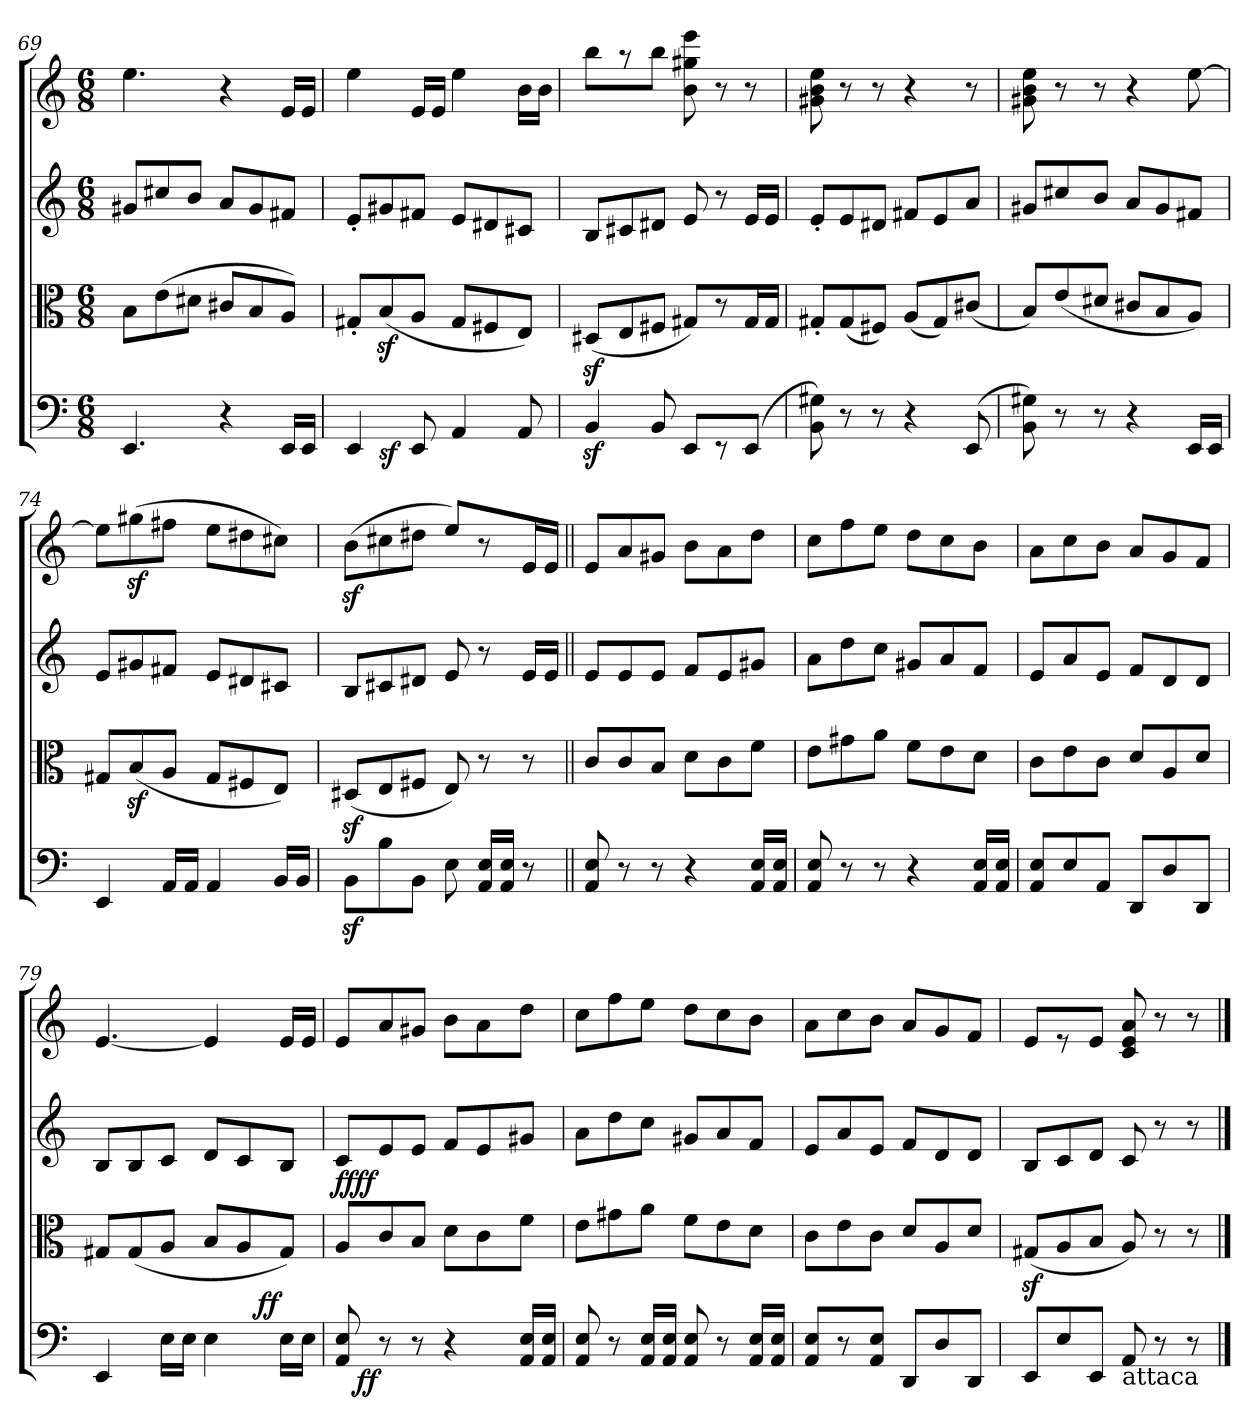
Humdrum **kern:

**kern	**dynam	**kern	**dynam	**kern	**kern
*part4	*part4	*part3	*part3	*part2	*part1
*staff4	*staff4	*staff3	*staff3	*staff2	*staff1
*clefF4	*	*clefC3	*	*clefG2	*clefG2
*M6/8	*	*M6/8	*	*M6/8	*M6/8
=69	=69	=69	=69	=69	=69
*^	*	*	*	*	*
4.EE/	8ryy	.	8B\L	.	8g#/L	4.ee\
!	!	!LO:DY:b	!	!	!	!
!	!	!LO:DY:n=1:a	!	!	!	!
.	2ryy	sf sf	(>8e\	.	8cc#/	.
.	.	.	8d#\J	.	8b/J	.
4r	.	.	8c#/L	.	8a/L	4r
.	.	.	8B/	.	8g#/	.
16EE/LL	8ryy	.	8A/J)	.	8f#/J	16e/LL
16EE/JJ	.	.	.	.	.	16e/JJ
=70	=70	=70	=70	=70	=70	=70
4EE/	8ryy	.	8G#'</L	.	8e'</L	4ee\
!	!	!LO:DY:b	!	!	!	!
.	2ryy	sf	(<8Bz</	.	8g#/	.
8EE/	.	.	8A/J	.	8f#/J	16e/LL
.	.	.	.	.	.	16e/JJ
4AA/	.	.	8G#/L	.	8e/L	4ee\
.	.	.	8F#/	.	8d#/	.
8AA/	8ryy	.	8E/J)	.	8c#/J	16b\LL
.	.	.	.	.	.	16b\JJ
*v	*v	*	*	*	*	*
=71	=71	=71	=71	=71	=71
4BBz>/	.	(<8D#z>/L	.	8B/L	8bb\L
.	.	8E/	.	8c#/	8r
8BB/	.	8F#/J	.	8d#/J	8bb\J
8EE/L	.	8G#/L)	.	8e/	8b\ 8gg#\ 8eee\
8r	.	8r	.	8r	8r
(<8EE/J	.	16G#/L	.	16e/LL	8r
.	.	16G#/JJ	.	16e/JJ	.
=72	=72	=72	=72	=72	=72
8BB\ 8G#\)	.	8G#'</L	.	8e'</L	8g#\ 8b\ 8ee\
8r	.	(<8G#/	.	8e/	8r
8r	.	8F#/J)	.	8d#/J	8r
4r	.	(<8A/L	.	8f#/L	4r
.	.	8G#/)	.	8e/	.
(<8EE/	.	(<8c#/J	.	8a/J	8r
=73	=73	=73	=73	=73	=73
*^	*	*	*	*	*
8BB\ 8G#\)	8.ryy	.	8B/L)	.	8g#/L	8g#\ 8b\ 8ee\
8r	.	.	(<8e/	.	8cc#/	8r
!	!	!LO:DY:b	!	!	!	!
!	!	!LO:DY:n=1:a	!	!	!	!
.	2ryy	sf sf	.	.	.	.
8r	.	.	8d#/J	.	8b/J	8r
4r	.	.	8c#/L	.	8a/L	4r
.	.	.	8B/	.	8g#/	.
16EE/LL	.	.	8A/J)	.	8f#/J	[8ee\
16EE/JJ	16ryy	.	.	.	.	.
!!LO:LB:g=z
=74	=74	=74	=74	=74	=74	=74
4EE/	8ryy	.	8G#/L	.	8e/L	8ee\L]
!	!	!LO:DY:b	!	!	!	!
!	!	!LO:DY:n=1:b	!	!	!	!
.	2ryy	sf sf	(<8Bz</	.	8g#/	(>8gg#z<\
16AA/LL	.	.	8A/J	.	8f#/J	8ff#\J
16AA/JJ	.	.	.	.	.	.
4AA/	.	.	8G#/L	.	8e/L	8ee\L
.	.	.	8F#/	.	8d#/	8dd#\
16BB/LL	8ryy	.	8E/J)	.	8c#/J	8cc#\J)
16BB/JJ	.	.	.	.	.	.
*v	*v	*	*	*	*	*
=75	=75	=75	=75	=75	=75
8BBz<\L	.	(<8D#z</L	.	8B/L	(>8bz<\L
8B\	.	8E/	.	8c#/	8cc#\
8BB\J	.	8F#/J	.	8d#/J	8dd#\J
8E\	.	8E/)	.	8e/	8ee/L)
16AA/ 16E/LL	.	8r	.	8r	8r
16AA/ 16E/JJ	.	.	.	.	.
8r	.	8r	.	16e/LL	16e/L
.	.	.	.	16e/JJ	16e/JJ
=76||	=76||	=76||	=76||	=76||	=76||
8AA/ 8E/	.	8c/L	.	8e/L	8e/L
8r	.	8c/	.	8e/	8a/
8r	.	8B/J	.	8e/J	8g#/J
4r	.	8d\L	.	8f/L	8b\L
.	.	8c\	.	8e/	8a\
16AA/ 16E/LL	.	8f\J	.	8g#/J	8dd\J
16AA/ 16E/JJ	.	.	.	.	.
=77	=77	=77	=77	=77	=77
8AA/ 8E/	.	8e\L	.	8a\L	8cc\L
8r	.	8g#\	.	8dd\	8ff\
8r	.	8a\J	.	8cc\J	8ee\J
4r	.	8f\L	.	8g#/L	8dd\L
.	.	8e\	.	8a/	8cc\
16AA/ 16E/LL	.	8d\J	.	8f/J	8b\J
16AA/ 16E/JJ	.	.	.	.	.
=78	=78	=78	=78	=78	=78
8AA/ 8E/L	.	8c\L	.	8e/L	8a\L
8E/	.	8e\	.	8a/	8cc\
8AA/J	.	8c\J	.	8e/J	8b\J
8DD/L	.	8d/L	.	8f/L	8a/L
8D/	.	8A/	.	8d/	8g/
8DD/J	.	8d/J	.	8d/J	8f/J
=79	=79	=79	=79	=79	=79
*^	*	*	*	*	*
4EE/	2ryy	.	8G#/L	.	8B/L	[4.e/
.	.	.	(<8G#/	.	8B/	.
16E\LL	.	.	8A/J	.	8c/J	.
16E\JJ	.	.	.	.	.	.
4E\	.	.	8B/L	.	8d/L	4e/]
.	16ryy	.	8A/	.	8c/	.
!	!	!LO:DY:a	!	!	!	!
.	8.ryy	ff	.	.	.	.
16E\LL	.	.	8G#/J)	.	8B/J	16e/LL
16E\JJ	.	.	.	.	.	16e/JJ
=80	=80	=80	=80	=80	=80	=80
!	!	!	!	!LO:DY:b	!	!
!	!	!	!	!LO:DY:n=1:a	!	!
8AA/ 8E/	16ryy	.	8A/L	ff ff	8c/L	8e/L
!	!	!LO:DY:b	!	!	!	!
.	2ryy	ff	.	.	.	.
8r	.	.	8c/	.	8e/	8a/
8r	.	.	8B/J	.	8e/J	8g#/J
4r	.	.	8d\L	.	8f/L	8b\L
.	.	.	8c\	.	8e/	8a\
.	8.ryy	.	.	.	.	.
16AA/ 16E/LL	.	.	8f\J	.	8g#/J	8dd\J
16AA/ 16E/JJ	.	.	.	.	.	.
*v	*v	*	*	*	*	*
=81	=81	=81	=81	=81	=81
8AA/ 8E/	.	8e\L	.	8a\L	8cc\L
8r	.	8g#\	.	8dd\	8ff\
16AA/ 16E/LL	.	8a\J	.	8cc\J	8ee\J
16AA/ 16E/JJ	.	.	.	.	.
8AA/ 8E/	.	8f\L	.	8g#/L	8dd\L
8r	.	8e\	.	8a/	8cc\
16AA/ 16E/LL	.	8d\J	.	8f/J	8b\J
16AA/ 16E/JJ	.	.	.	.	.
=82	=82	=82	=82	=82	=82
8AA/ 8E/L	.	8c\L	.	8e/L	8a\L
8r	.	8e\	.	8a/	8cc\
8AA/ 8E/J	.	8c\J	.	8e/J	8b\J
8DD/L	.	8d/L	.	8f/L	8a/L
8D/	.	8A/	.	8d/	8g/
8DD/J	.	8d/J	.	8d/J	8f/J
=83	=83	=83	=83	=83	=83
8EE/L	.	(<8G#z>/L	.	8B/L	8e/L
8E/	.	8A/	.	8c/	8r
8EE/J	.	8B/J	.	8d/J	8e/J
!LO:TX:b:t=attaca	!	!	!	!	!
8AA/	.	8A/)	.	8c/	8c/ 8e/ 8a/
8r	.	8r	.	8r	8r
8r	.	8r	.	8r	8r
==	==	==	==	==	==
*-	*-	*-	*-	*-	*-
